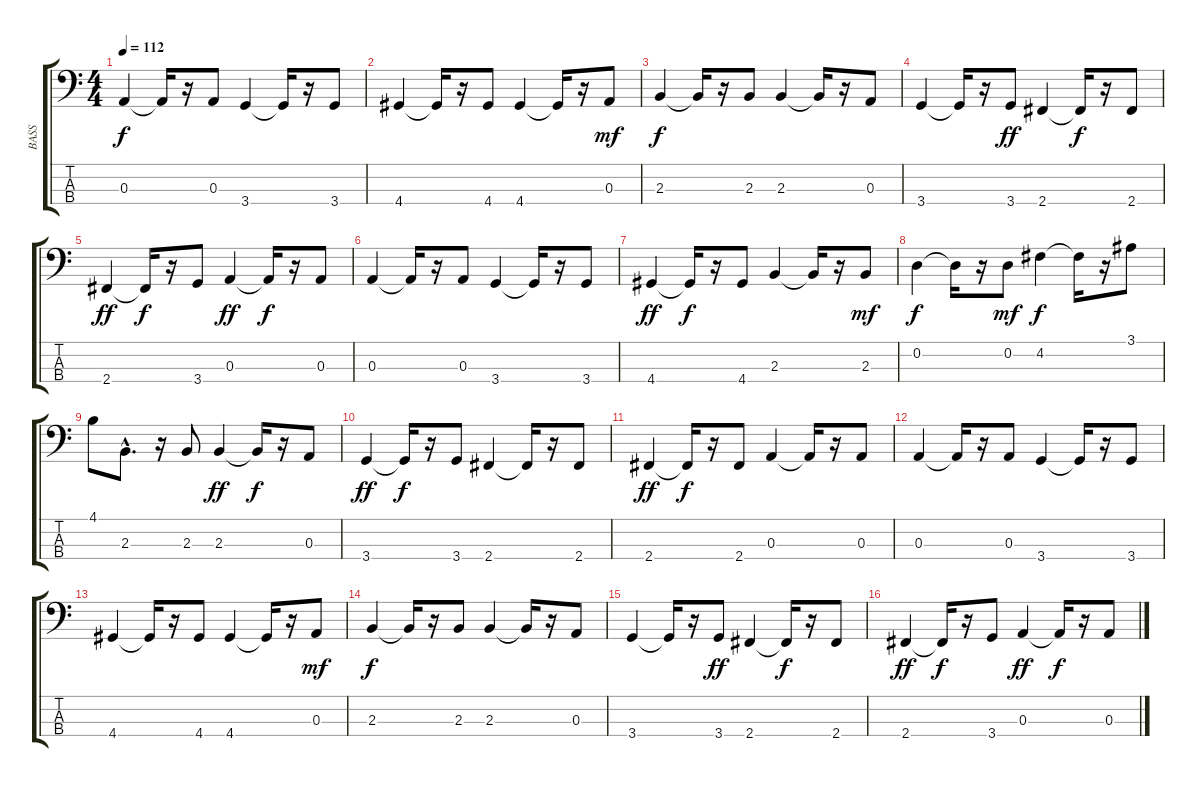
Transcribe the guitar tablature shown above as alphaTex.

\track ("BASS" "BASS") {instrument electricbassfinger}
\staff {score tabs}
\tuning (G2 D2 A1 E1) {hide}
\ts (4 4)
\tempo 112
\clef f4
\ks c
0.3.4{dy f} 0.3{t}.16 r.16 0.3.8 3.4.4 3.4{t}.16 r.16 3.4.8 |
4.4.4 4.4{t}.16 r.16 4.4.8 4.4.4 4.4{t}.16 r.16 0.3.8{dy mf} |
2.3.4{dy f} 2.3{t}.16 r.16 2.3.8 2.3.4 2.3{t}.16 r.16 0.3.8 |
3.4.4 3.4{t}.16 r.16 3.4.8{dy ff} 2.4.4 2.4{t}.16{dy f} r.16 2.4.8 |
2.4.4{dy ff} 2.4{t}.16{dy f} r.16 3.4.8 0.3.4{dy ff} 0.3{t}.16{dy f} r.16 0.3.8 |
0.3.4 0.3{t}.16 r.16 0.3.8 3.4.4 3.4{t}.16 r.16 3.4.8 |
4.4.4{dy ff} 4.4{t}.16{dy f} r.16 4.4.8 2.3.4 2.3{t}.16 r.16 2.3.8{dy mf} |
0.2.4{dy f} 0.2{t}.16 r.16 0.2.8{dy mf} 4.2.4{dy f} 4.2{t}.16 r.16 3.1.8 |
4.1.8 2.3{hac}.8{d} r.16 2.3.8 2.3.4{dy ff} 2.3{t}.16{dy f} r.16 0.3.8 |
3.4.4{dy ff} 3.4{t}.16{dy f} r.16 3.4.8 2.4.4 2.4{t}.16 r.16 2.4.8 |
2.4.4{dy ff} 2.4{t}.16{dy f} r.16 2.4.8 0.3.4 0.3{t}.16 r.16 0.3.8 |
0.3.4 0.3{t}.16 r.16 0.3.8 3.4.4 3.4{t}.16 r.16 3.4.8 |
4.4.4 4.4{t}.16 r.16 4.4.8 4.4.4 4.4{t}.16 r.16 0.3.8{dy mf} |
2.3.4{dy f} 2.3{t}.16 r.16 2.3.8 2.3.4 2.3{t}.16 r.16 0.3.8 |
3.4.4 3.4{t}.16 r.16 3.4.8{dy ff} 2.4.4 2.4{t}.16{dy f} r.16 2.4.8 |
2.4.4{dy ff} 2.4{t}.16{dy f} r.16 3.4.8 0.3.4{dy ff} 0.3{t}.16{dy f} r.16 0.3.8
